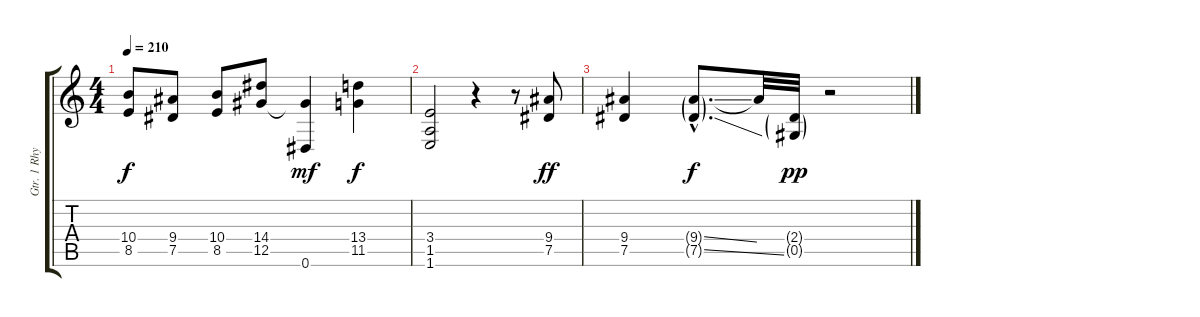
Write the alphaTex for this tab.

\track ("Gtr. 1 Rhytm" "Gtr. 1 Rhy") {instrument overdrivenguitar}
\staff {score tabs}
\tuning (Eb4 Bb3 Gb3 Db3 Ab2 Eb2) {hide}
\ts (4 4)
\tempo 210
\clef g2
\ks c
(10.4 8.5).8{dy f} (9.4 7.5).8 (10.4 8.5).8 (14.4 12.5).8 (12.5{t} 0.6{t}).4{dy mf} (13.4 11.5).4{dy f} |
(3.4 1.5 1.6).2 r.4 r.8 (9.4 7.5).8{dy ff} |
(9.4 7.5).4 (9.4{ss g hac} 7.5{ss g hac}).8{d dy f} 9.4{t}.32 (2.4{g} 0.5{g}).32{dy pp} r.2
